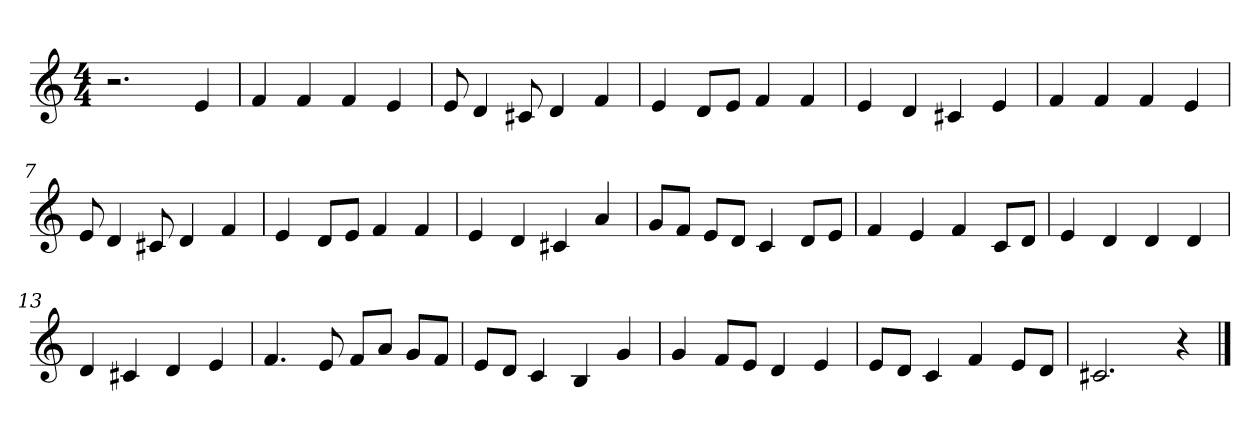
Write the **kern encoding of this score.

**kern
*part1
*staff1
*clefG2
*M4/4
=1
2.r
4e
=2
4f
4f
4f
4e
=3
8e
4d
8c#X
4d
4f
=4
4e
8d/L
8e/J
4f
4f
=5
4e
4d
4c#X
4e
=6
4f
4f
4f
4e
=7
8e
4d
8c#X
4d
4f
=8
4e
8d/L
8e/J
4f
4f
=9
4e
4d
4c#X
4a
=10
8g/L
8f/J
8e/L
8d/J
4c
8d/L
8e/J
=11
4f
4e
4f
8c/L
8d/J
=12
4e
4d
4d
4d
=13
4d
4c#X
4d
4e
=14
4.f
8e
8f/L
8a/J
8g/L
8f/J
=15
8e/L
8d/J
4c
4B
4g
=16
4g
8f/L
8e/J
4d
4e
=17
8e/L
8d/J
4c
4f
8e/L
8d/J
=18
2.c#X
4r
==
*-
